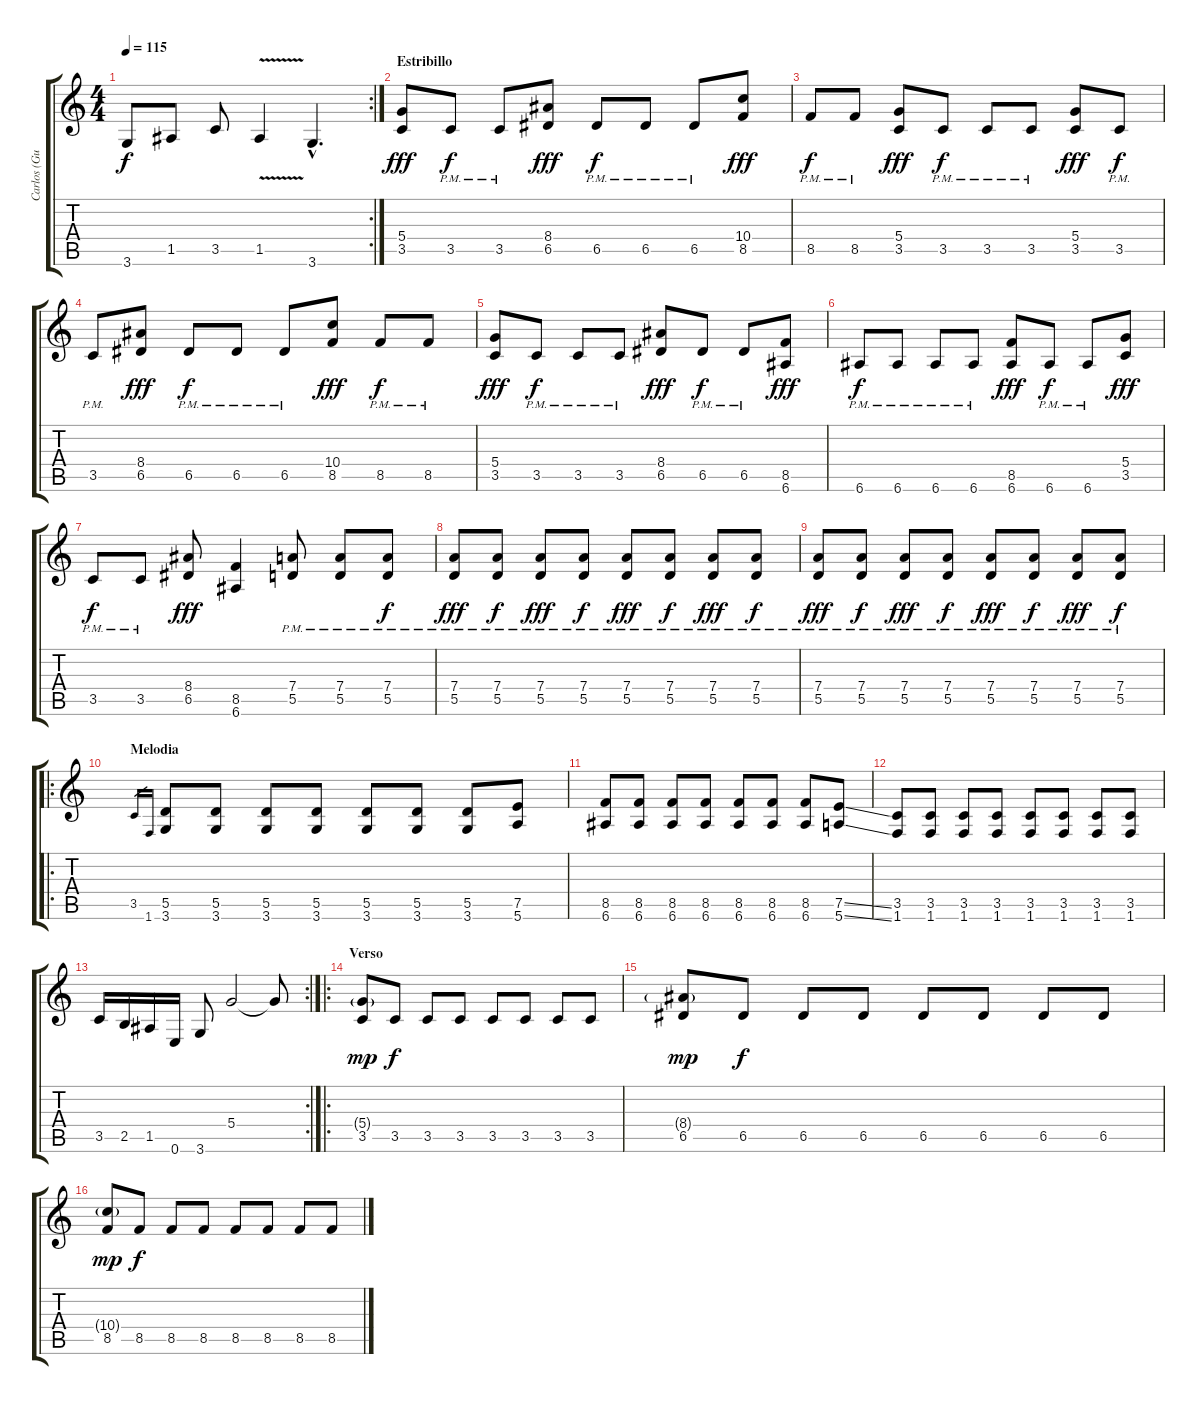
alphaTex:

\track ("Carlos (Guitarra)" "Carlos (Gu") {instrument overdrivenguitar}
\staff {score tabs}
\tuning (E4 B3 G3 D3 A2 E2) {hide}
\rc 2
\ts (4 4)
\tempo 115
\clef g2
\ks c
3.6.8{dy f} 1.5.8 3.5.8 1.5{v}.4 3.6{hac}.4{d} |
\section ("" "Estribillo")
(5.4 3.5).8{dy fff} 3.5{pm}.8{dy f} 3.5{pm}.8 (8.4 6.5).8{dy fff} 6.5{pm}.8{dy f} 6.5{pm}.8 6.5{pm}.8 (10.4 8.5).8{dy fff} |
8.5{pm}.8{dy f} 8.5{pm}.8 (5.4 3.5).8{dy fff} 3.5{pm}.8{dy f} 3.5{pm}.8 3.5{pm}.8 (5.4 3.5).8{dy fff} 3.5{pm}.8{dy f} |
3.5{pm}.8 (8.4 6.5).8{dy fff} 6.5{pm}.8{dy f} 6.5{pm}.8 6.5{pm}.8 (10.4 8.5).8{dy fff} 8.5{pm}.8{dy f} 8.5{pm}.8 |
(5.4 3.5).8{dy fff} 3.5{pm}.8{dy f} 3.5{pm}.8 3.5{pm}.8 (8.4 6.5).8{dy fff} 6.5{pm}.8{dy f} 6.5{pm}.8 (8.5 6.6).8{dy fff} |
6.6{pm}.8{dy f} 6.6{pm}.8 6.6{pm}.8 6.6{pm}.8 (8.5 6.6).8{dy fff} 6.6{pm}.8{dy f} 6.6{pm}.8 (5.4 3.5).8{dy fff} |
3.5{pm}.8{dy f} 3.5{pm}.8 (8.4 6.5).8{dy fff} (8.5 6.6).4 (7.4{pm} 5.5{pm}).8 (7.4{pm} 5.5{pm}).8 (7.4{pm} 5.5{pm}).8{dy f} |
(7.4{pm} 5.5{pm}).8{dy fff} (7.4{pm} 5.5{pm}).8{dy f} (7.4{pm} 5.5{pm}).8{dy fff} (7.4{pm} 5.5{pm}).8{dy f} (7.4{pm} 5.5{pm}).8{dy fff} (7.4{pm} 5.5{pm}).8{dy f} (7.4{pm} 5.5{pm}).8{dy fff} (7.4{pm} 5.5{pm}).8{dy f} |
(7.4{pm} 5.5{pm}).8{dy fff} (7.4{pm} 5.5{pm}).8{dy f} (7.4{pm} 5.5{pm}).8{dy fff} (7.4{pm} 5.5{pm}).8{dy f} (7.4{pm} 5.5{pm}).8{dy fff} (7.4{pm} 5.5{pm}).8{dy f} (7.4{pm} 5.5{pm}).8{dy fff} (7.4{pm} 5.5{pm}).8{dy f} |
\ro
\section ("" "Melodia")
3.5.16{gr} 1.6.16{gr} (5.5 3.6).8 (5.5 3.6).8 (5.5 3.6).8 (5.5 3.6).8 (5.5 3.6).8 (5.5 3.6).8 (5.5 3.6).8 (7.5 5.6).8 |
(8.5 6.6).8 (8.5 6.6).8 (8.5 6.6).8 (8.5 6.6).8 (8.5 6.6).8 (8.5 6.6).8 (8.5 6.6).8 (7.5{ss} 5.6{ss}).8 |
(3.5 1.6).8 (3.5 1.6).8 (3.5 1.6).8 (3.5 1.6).8 (3.5 1.6).8 (3.5 1.6).8 (3.5 1.6).8 (3.5 1.6).8 |
\rc 2
3.5.16 2.5.16 1.5.16 0.6.16 3.6.8 5.4.2 5.4{t}.8 |
\ro
\section ("" "Verso")
(5.4{g} 3.5).8{dy mp} 3.5.8{dy f} 3.5.8 3.5.8 3.5.8 3.5.8 3.5.8 3.5.8 |
(8.4{g} 6.5).8{dy mp} 6.5.8{dy f} 6.5.8 6.5.8 6.5.8 6.5.8 6.5.8 6.5.8 |
(10.4{g} 8.5).8{dy mp} 8.5.8{dy f} 8.5.8 8.5.8 8.5.8 8.5.8 8.5.8 8.5.8
